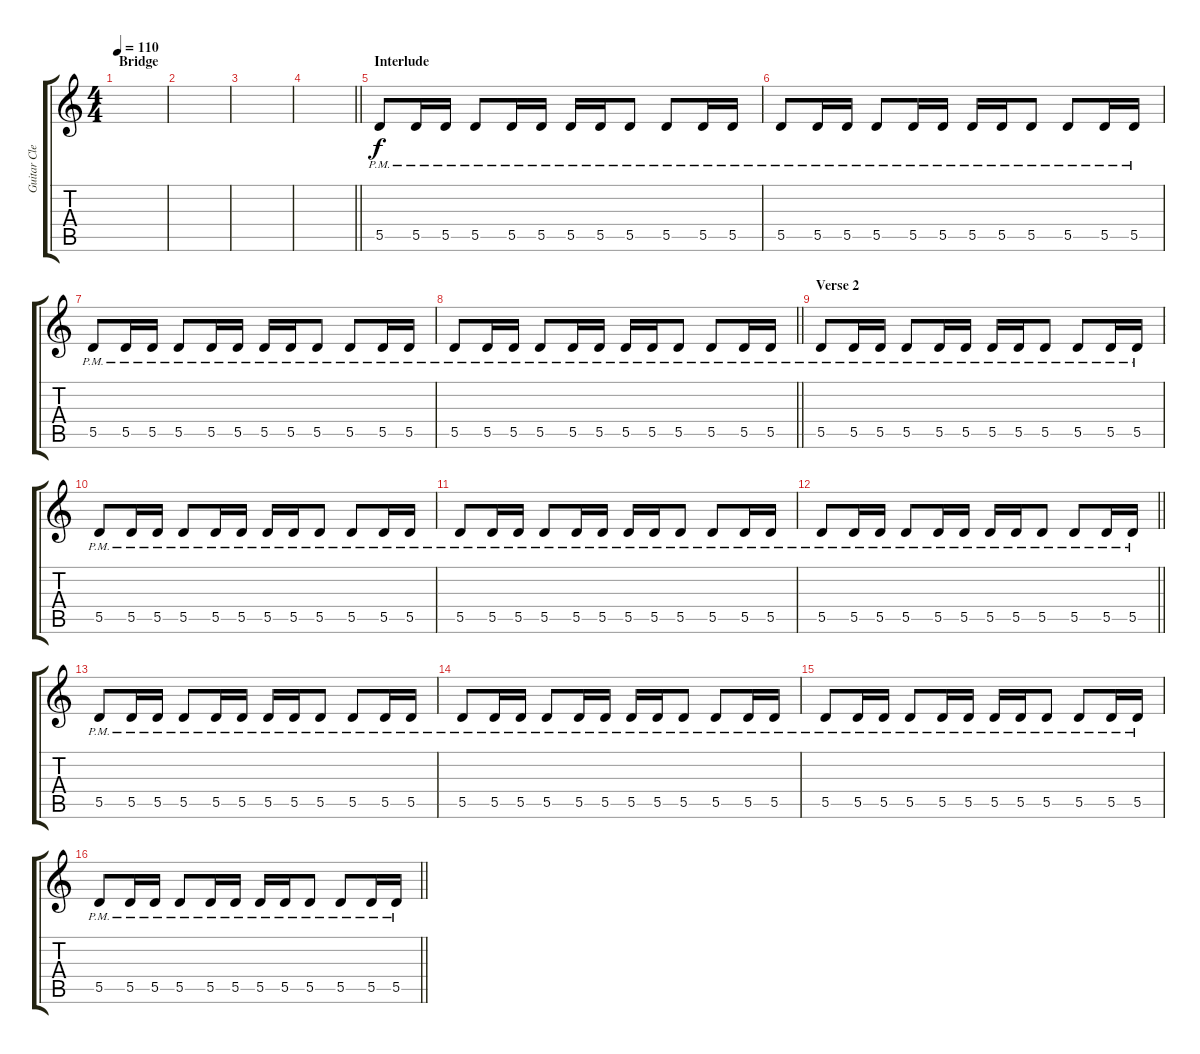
\track ("Guitar Clean 2" "Guitar Cle") {instrument acousticguitarsteel}
\staff {score tabs}
\tuning (E4 B3 G3 D3 A2 E2) {hide}
\ts (4 4)
\section ("" "Bridge")
\tempo 110
\clef g2
\ks c
|
|
|
\barLineRight lightlight
|
\section ("" "Interlude")
5.5{pm}.8 5.5{pm}.16 5.5{pm}.16 5.5{pm}.8 5.5{pm}.16 5.5{pm}.16 5.5{pm}.16 5.5{pm}.16 5.5{pm}.8 5.5{pm}.8 5.5{pm}.16 5.5{pm}.16 |
5.5{pm}.8 5.5{pm}.16 5.5{pm}.16 5.5{pm}.8 5.5{pm}.16 5.5{pm}.16 5.5{pm}.16 5.5{pm}.16 5.5{pm}.8 5.5{pm}.8 5.5{pm}.16 5.5{pm}.16 |
5.5{pm}.8 5.5{pm}.16 5.5{pm}.16 5.5{pm}.8 5.5{pm}.16 5.5{pm}.16 5.5{pm}.16 5.5{pm}.16 5.5{pm}.8 5.5{pm}.8 5.5{pm}.16 5.5{pm}.16 |
\barLineRight lightlight
5.5{pm}.8 5.5{pm}.16 5.5{pm}.16 5.5{pm}.8 5.5{pm}.16 5.5{pm}.16 5.5{pm}.16 5.5{pm}.16 5.5{pm}.8 5.5{pm}.8 5.5{pm}.16 5.5{pm}.16 |
\section ("" "Verse 2")
5.5{pm}.8 5.5{pm}.16 5.5{pm}.16 5.5{pm}.8 5.5{pm}.16 5.5{pm}.16 5.5{pm}.16 5.5{pm}.16 5.5{pm}.8 5.5{pm}.8 5.5{pm}.16 5.5{pm}.16 |
5.5{pm}.8 5.5{pm}.16 5.5{pm}.16 5.5{pm}.8 5.5{pm}.16 5.5{pm}.16 5.5{pm}.16 5.5{pm}.16 5.5{pm}.8 5.5{pm}.8 5.5{pm}.16 5.5{pm}.16 |
5.5{pm}.8 5.5{pm}.16 5.5{pm}.16 5.5{pm}.8 5.5{pm}.16 5.5{pm}.16 5.5{pm}.16 5.5{pm}.16 5.5{pm}.8 5.5{pm}.8 5.5{pm}.16 5.5{pm}.16 |
\barLineRight lightlight
5.5{pm}.8 5.5{pm}.16 5.5{pm}.16 5.5{pm}.8 5.5{pm}.16 5.5{pm}.16 5.5{pm}.16 5.5{pm}.16 5.5{pm}.8 5.5{pm}.8 5.5{pm}.16 5.5{pm}.16 |
5.5{pm}.8 5.5{pm}.16 5.5{pm}.16 5.5{pm}.8 5.5{pm}.16 5.5{pm}.16 5.5{pm}.16 5.5{pm}.16 5.5{pm}.8 5.5{pm}.8 5.5{pm}.16 5.5{pm}.16 |
5.5{pm}.8 5.5{pm}.16 5.5{pm}.16 5.5{pm}.8 5.5{pm}.16 5.5{pm}.16 5.5{pm}.16 5.5{pm}.16 5.5{pm}.8 5.5{pm}.8 5.5{pm}.16 5.5{pm}.16 |
5.5{pm}.8 5.5{pm}.16 5.5{pm}.16 5.5{pm}.8 5.5{pm}.16 5.5{pm}.16 5.5{pm}.16 5.5{pm}.16 5.5{pm}.8 5.5{pm}.8 5.5{pm}.16 5.5{pm}.16 |
\barLineRight lightlight
5.5{pm}.8 5.5{pm}.16 5.5{pm}.16 5.5{pm}.8 5.5{pm}.16 5.5{pm}.16 5.5{pm}.16 5.5{pm}.16 5.5{pm}.8 5.5{pm}.8 5.5{pm}.16 5.5{pm}.16
